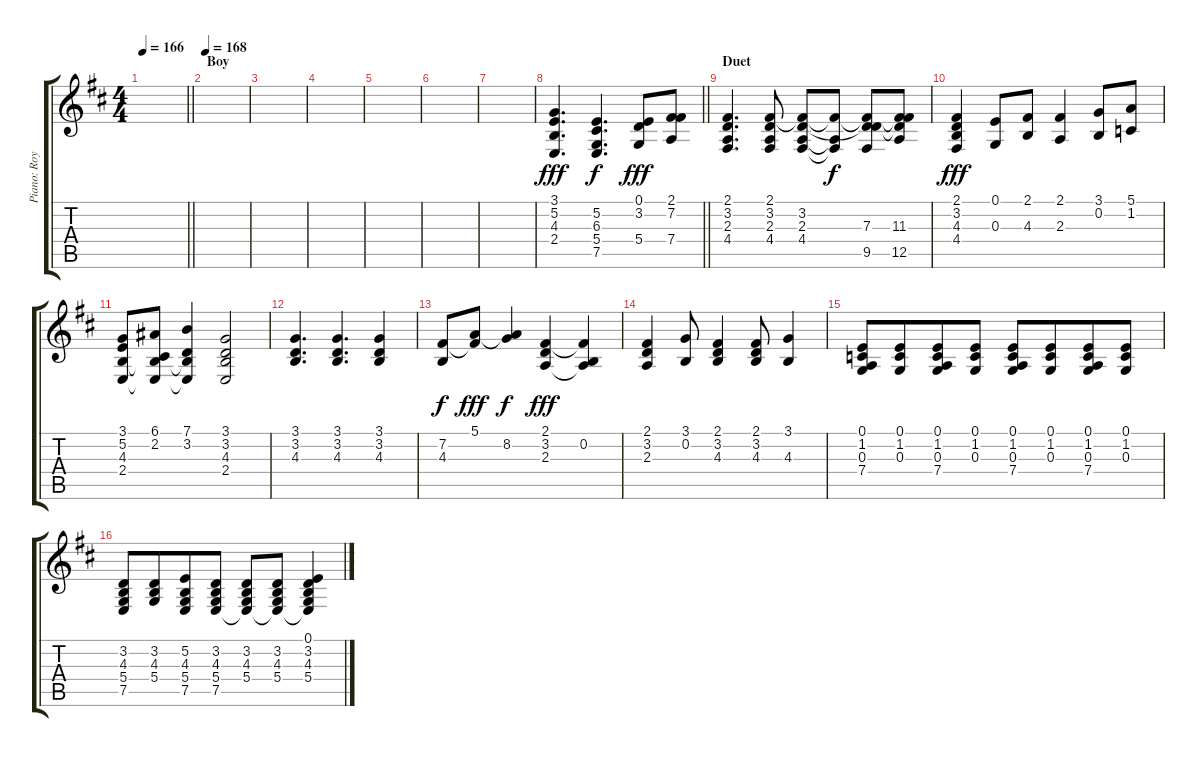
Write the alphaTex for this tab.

\track ("Piano: Roy" "Piano: Roy") {instrument acousticgrandpiano}
\staff {score tabs}
\tuning (E4 B3 G3 D3 A2 E2) {hide}
\ts (4 4)
\tempo 166
\clef g2
\barLineRight lightlight
\ks d
|
\section ("" "Boy")
\tempo 168
|
|
|
|
|
|
\barLineRight lightlight
(3.1 5.2 4.3 2.4).4{d dy fff} (5.2 6.3 5.4 7.5).4{d dy f} (0.1 3.2 5.4).8{dy fff} (2.1 7.2 7.4).8 |
\section ("" "Duet")
(2.1 3.2 2.3 4.4).4{d} (2.1 3.2 2.3 4.4).8 (2.1{t} 3.2 2.3 4.4).8 (2.1{t} 2.3{t} 4.4{t}).8{dy f} (2.1{t} 3.2{t} 7.3 9.5).8 (2.1{t} 3.2{t} 11.3 12.5).8 |
(2.1 3.2 4.3 4.4).4{dy fff} (0.1 0.3).8 (2.1 4.3).8 (2.1 2.3).4 (3.1 0.2).8 (5.1 1.2).8 |
(3.1 5.2 4.3 2.4).8 (6.1 2.2 4.3{t} 2.4{t}).8 (7.1 3.2 4.3{t} 2.4{t}).4 (3.1 3.2 4.3 2.4).2 |
(3.1 3.2 4.3).4{d} (3.1 3.2 4.3).4{d} (3.1 3.2 4.3).4 |
(7.2 4.3).8{dy f} (5.1 7.2{t}).8{dy fff} (5.1{t} 8.2).4{dy f} (2.1 3.2 2.3).4{dy fff} (2.1{t} 0.2 2.3{t}).4 |
(2.1 3.2 2.3).4 (3.1 0.2).8 (2.1 3.2 4.3).4 (2.1 3.2 4.3).8 (3.1 4.3).4 |
(0.1 1.2 0.3 7.4).8 (0.1 1.2 0.3).8{beam merge} (0.1 1.2 0.3 7.4).8 (0.1 1.2 0.3).8 (0.1 1.2 0.3 7.4).8 (0.1 1.2 0.3).8{beam merge} (0.1 1.2 0.3 7.4).8 (0.1 1.2 0.3).8 |
(3.2 4.3 5.4 7.5).8 (3.2 4.3 5.4).8{beam merge} (5.2 4.3 5.4 7.5).8 (3.2 4.3 5.4 7.5).8 (3.2 4.3 5.4 7.5{t}).8 (3.2 4.3 5.4 7.5{t}).8{beam merge} (0.1 3.2 4.3 5.4 7.5{t}).4
